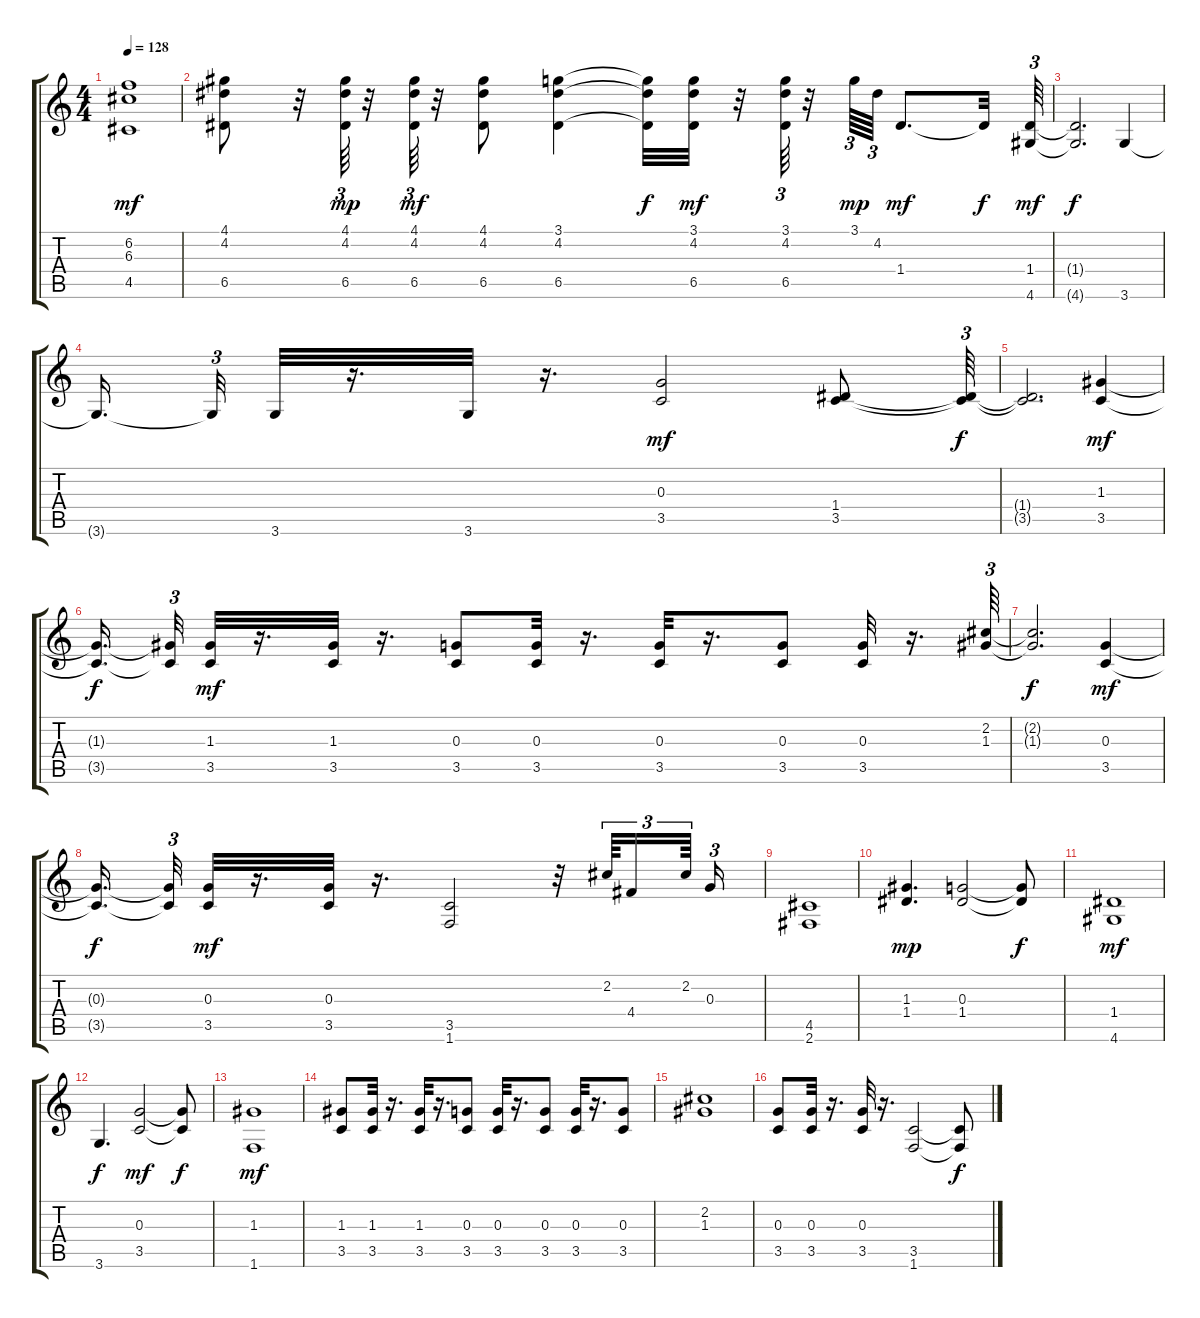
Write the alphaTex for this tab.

\track "" {instrument overdrivenguitar}
\staff {score tabs}
\tuning (E4 B3 G3 D3 A2 E2) {hide}
\ts (4 4)
\tempo 128
\clef g2
\ks c
(6.2 6.3 4.5).1{dy mf} |
(4.1 4.2 6.5).8 r.32 (4.1 4.2 6.5).64{tu (3 2) dy mp} r.32 (4.1 4.2 6.5).64{tu (3 2) dy mf} r.32 (4.1 4.2 6.5).8 (3.1 4.2 6.5).4 (3.1{t} 4.2{t} 6.5{t}).32{dy f} (3.1 4.2 6.5).32{dy mf} r.32 (3.1 4.2 6.5).64{tu (3 2)} r.32 3.1.64{tu (3 2) dy mp} 4.2.64{tu (3 2)} 1.4.8{d dy mf} 1.4{t}.32{dy f} (1.4 4.6).64{tu (3 2) dy mf} |
(1.4{t} 4.6{t}).2{d dy f} 3.6.4 |
3.6{t}.16{d txt "" beam splitsecondary} 3.6{t}.32{tu (3 2)} 3.6.32 r.16{d} 3.6.32 r.16{d} (0.3 3.5).2{dy mf} (1.4 3.5).8 (1.4{t} 3.5{t}).64{tu (3 2) dy f} |
(1.4{t} 3.5{t}).2{d} (1.3 3.5).4{dy mf} |
(1.3{t} 3.5{t}).16{d dy f beam splitsecondary} (1.3{t} 3.5{t}).32{tu (3 2)} (1.3 3.5).32{dy mf} r.16{d} (1.3 3.5).32 r.16{d} (0.3 3.5).8 (0.3 3.5).32 r.16{d} (0.3 3.5).32 r.16{d} (0.3 3.5).8 (0.3 3.5).32 r.16{d} (2.2 1.3).64{tu (3 2)} |
(2.2{t} 1.3{t}).2{d dy f} (0.3 3.5).4{txt "" dy mf} |
(0.3{t} 3.5{t}).16{d dy f beam splitsecondary} (0.3{t} 3.5{t}).32{tu (3 2)} (0.3 3.5).32{dy mf} r.16{d} (0.3 3.5).32 r.16{d} (3.5 1.6).2 r.32 2.2.64{tu (3 2)} 4.4.16{tu (3 2)} 2.2.64{tu (3 2) beam splitsecondary} 0.3.16{tu (3 2)} |
(4.5 2.6).1 |
(1.3 1.4).4{d dy mp} (0.3 1.4).2 (0.3{t} 1.4{t}).8{dy f} |
(1.4 4.6).1{txt "" dy mf} |
3.6.4{d dy f} (0.3 3.5).2{dy mf} (0.3{t} 3.5{t}).8{dy f} |
(1.3 1.6).1{dy mf} |
(1.3 3.5).8 (1.3 3.5).32 r.16{d} (1.3 3.5).32 r.16{d} (0.3 3.5).8 (0.3 3.5).32 r.16{d} (0.3 3.5).8 (0.3 3.5).32 r.16{d} (0.3 3.5).8 |
(2.2 1.3).1{txt ""} |
(0.3 3.5).8 (0.3 3.5).32 r.16{d} (0.3 3.5).32 r.16{d} (3.5 1.6).2 (3.5{t} 1.6{t}).8{dy f}
